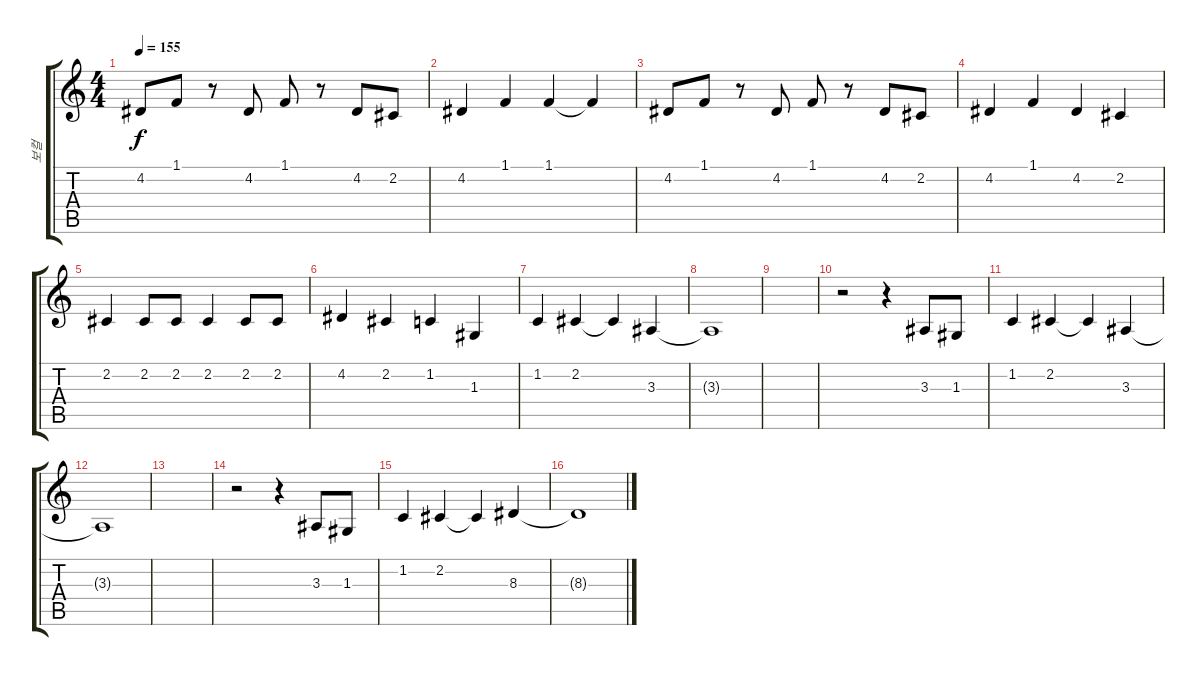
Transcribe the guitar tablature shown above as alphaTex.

\track ("보컬" "보컬") {instrument lead6voice}
\staff {score tabs}
\tuning (E4 B3 G3 D3 A2 E2) {hide}
\ts (4 4)
\tempo 155
\clef g2
\ks c
4.2.8{dy f} 1.1.8 r.8 4.2.8 1.1.8 r.8 4.2.8 2.2.8 |
4.2.4 1.1.4 1.1.4 1.1{t}.4 |
4.2.8 1.1.8 r.8 4.2.8 1.1.8 r.8 4.2.8 2.2.8 |
4.2.4 1.1.4 4.2.4 2.2.4 |
2.2.4 2.2.8 2.2.8 2.2.4 2.2.8 2.2.8 |
4.2.4 2.2.4 1.2.4 1.3.4 |
1.2.4 2.2.4 2.2{t}.4 3.3.4 |
3.3{t}.1 |
|
r.2 r.4 3.3.8 1.3.8 |
1.2.4 2.2.4 2.2{t}.4 3.3.4 |
3.3{t}.1 |
|
r.2 r.4 3.3.8 1.3.8 |
1.2.4 2.2.4 2.2{t}.4 8.3.4 |
8.3{t}.1
